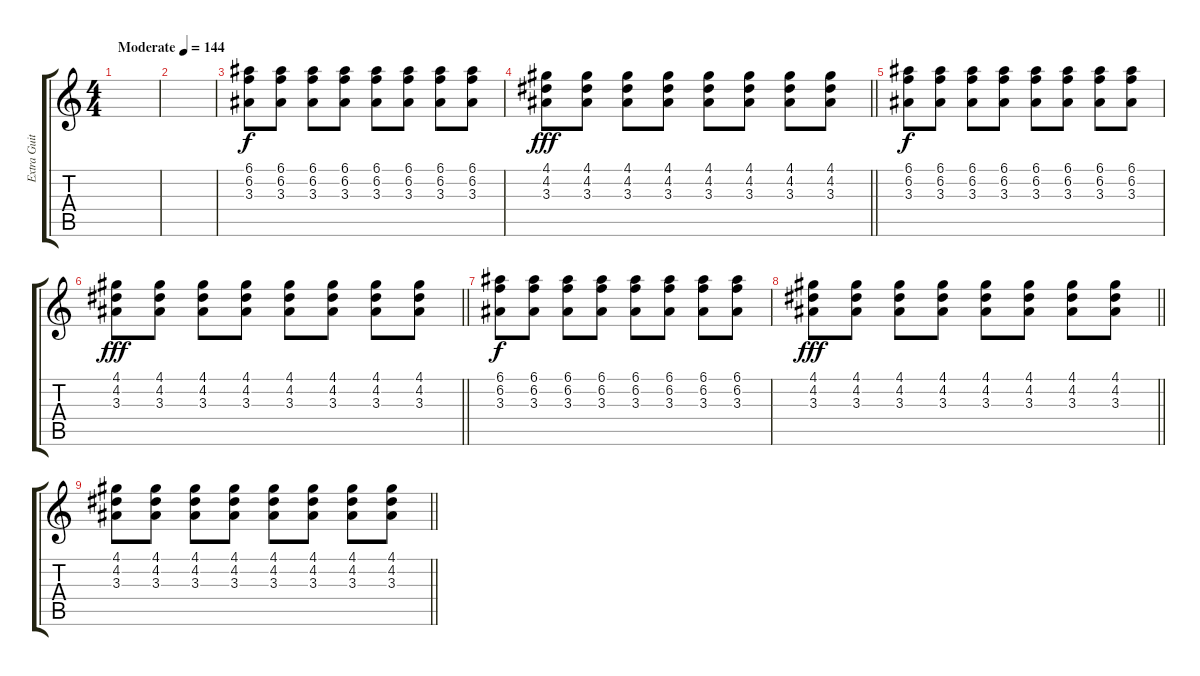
\track ("Extra Guitar" "Extra Guit") {instrument distortionguitar}
\staff {score tabs}
\tuning (E4 B3 G3 D3 A2 E2) {hide}
\ts (4 4)
\tempo (144 "Moderate")
\clef g2
\ks c
|
|
(6.1 6.2 3.3).8 (6.1 6.2 3.3).8 (6.1 6.2 3.3).8 (6.1 6.2 3.3).8 (6.1 6.2 3.3).8 (6.1 6.2 3.3).8 (6.1 6.2 3.3).8 (6.1 6.2 3.3).8 |
\barLineRight lightlight
(4.1 4.2 3.3).8{dy fff} (4.1 4.2 3.3).8 (4.1 4.2 3.3).8 (4.1 4.2 3.3).8 (4.1 4.2 3.3).8 (4.1 4.2 3.3).8 (4.1 4.2 3.3).8 (4.1 4.2 3.3).8 |
(6.1 6.2 3.3).8{dy f} (6.1 6.2 3.3).8 (6.1 6.2 3.3).8 (6.1 6.2 3.3).8 (6.1 6.2 3.3).8 (6.1 6.2 3.3).8 (6.1 6.2 3.3).8 (6.1 6.2 3.3).8 |
\barLineRight lightlight
(4.1 4.2 3.3).8{dy fff} (4.1 4.2 3.3).8 (4.1 4.2 3.3).8 (4.1 4.2 3.3).8 (4.1 4.2 3.3).8 (4.1 4.2 3.3).8 (4.1 4.2 3.3).8 (4.1 4.2 3.3).8 |
(6.1 6.2 3.3).8{dy f} (6.1 6.2 3.3).8 (6.1 6.2 3.3).8 (6.1 6.2 3.3).8 (6.1 6.2 3.3).8 (6.1 6.2 3.3).8 (6.1 6.2 3.3).8 (6.1 6.2 3.3).8 |
\barLineRight lightlight
(4.1 4.2 3.3).8{dy fff} (4.1 4.2 3.3).8 (4.1 4.2 3.3).8 (4.1 4.2 3.3).8 (4.1 4.2 3.3).8 (4.1 4.2 3.3).8 (4.1 4.2 3.3).8 (4.1 4.2 3.3).8 |
\barLineRight lightlight
(4.1 4.2 3.3).8 (4.1 4.2 3.3).8 (4.1 4.2 3.3).8 (4.1 4.2 3.3).8 (4.1 4.2 3.3).8 (4.1 4.2 3.3).8 (4.1 4.2 3.3).8 (4.1 4.2 3.3).8
